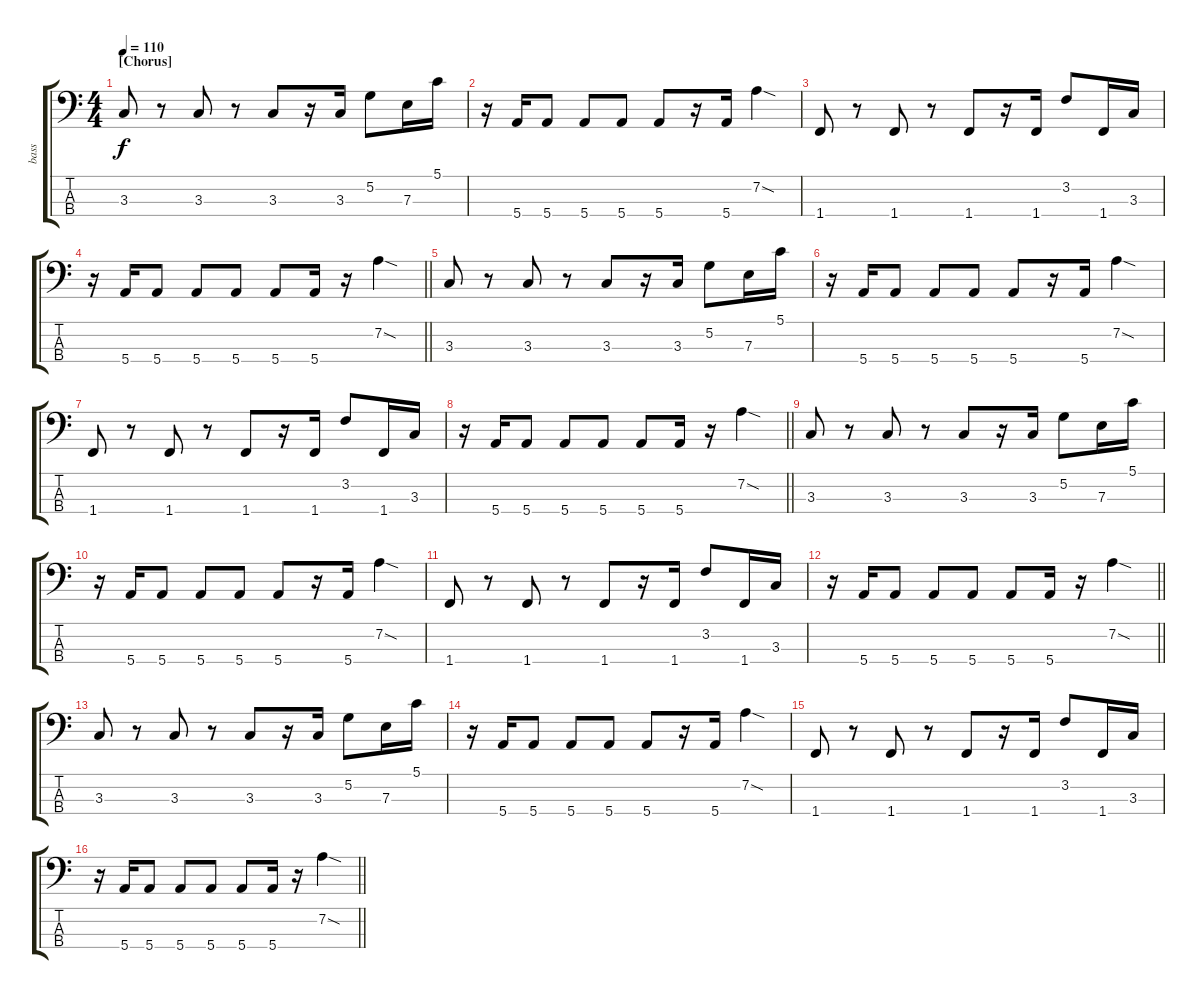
\track ("bass" "bass") {instrument slapbass1}
\staff {score tabs}
\tuning (G2 D2 A1 E1) {hide}
\ts (4 4)
\section ("" "[Chorus]")
\tempo 110
\clef f4
\ks c
3.3.8{dy f} r.8 3.3.8 r.8 3.3.8 r.16 3.3.16 5.2.8 7.3.16 5.1.16 |
r.16 5.4.16 5.4.8 5.4.8 5.4.8 5.4.8 r.16 5.4.16 7.2{sod}.4 |
1.4.8 r.8 1.4.8 r.8 1.4.8 r.16 1.4.16 3.2.8 1.4.16 3.3.16 |
\barLineRight lightlight
r.16 5.4.16 5.4.8 5.4.8 5.4.8 5.4.8 5.4.16 r.16 7.2{sod}.4 |
3.3.8 r.8 3.3.8 r.8 3.3.8 r.16 3.3.16 5.2.8 7.3.16 5.1.16 |
r.16 5.4.16 5.4.8 5.4.8 5.4.8 5.4.8 r.16 5.4.16 7.2{sod}.4 |
1.4.8 r.8 1.4.8 r.8 1.4.8 r.16 1.4.16 3.2.8 1.4.16 3.3.16 |
\barLineRight lightlight
r.16 5.4.16 5.4.8 5.4.8 5.4.8 5.4.8 5.4.16 r.16 7.2{sod}.4 |
3.3.8 r.8 3.3.8 r.8 3.3.8 r.16 3.3.16 5.2.8 7.3.16 5.1.16 |
r.16 5.4.16 5.4.8 5.4.8 5.4.8 5.4.8 r.16 5.4.16 7.2{sod}.4 |
1.4.8 r.8 1.4.8 r.8 1.4.8 r.16 1.4.16 3.2.8 1.4.16 3.3.16 |
\barLineRight lightlight
r.16 5.4.16 5.4.8 5.4.8 5.4.8 5.4.8 5.4.16 r.16 7.2{sod}.4 |
3.3.8 r.8 3.3.8 r.8 3.3.8 r.16 3.3.16 5.2.8 7.3.16 5.1.16 |
r.16 5.4.16 5.4.8 5.4.8 5.4.8 5.4.8 r.16 5.4.16 7.2{sod}.4 |
1.4.8 r.8 1.4.8 r.8 1.4.8 r.16 1.4.16 3.2.8 1.4.16 3.3.16 |
\barLineRight lightlight
r.16 5.4.16 5.4.8 5.4.8 5.4.8 5.4.8 5.4.16 r.16 7.2{sod}.4
